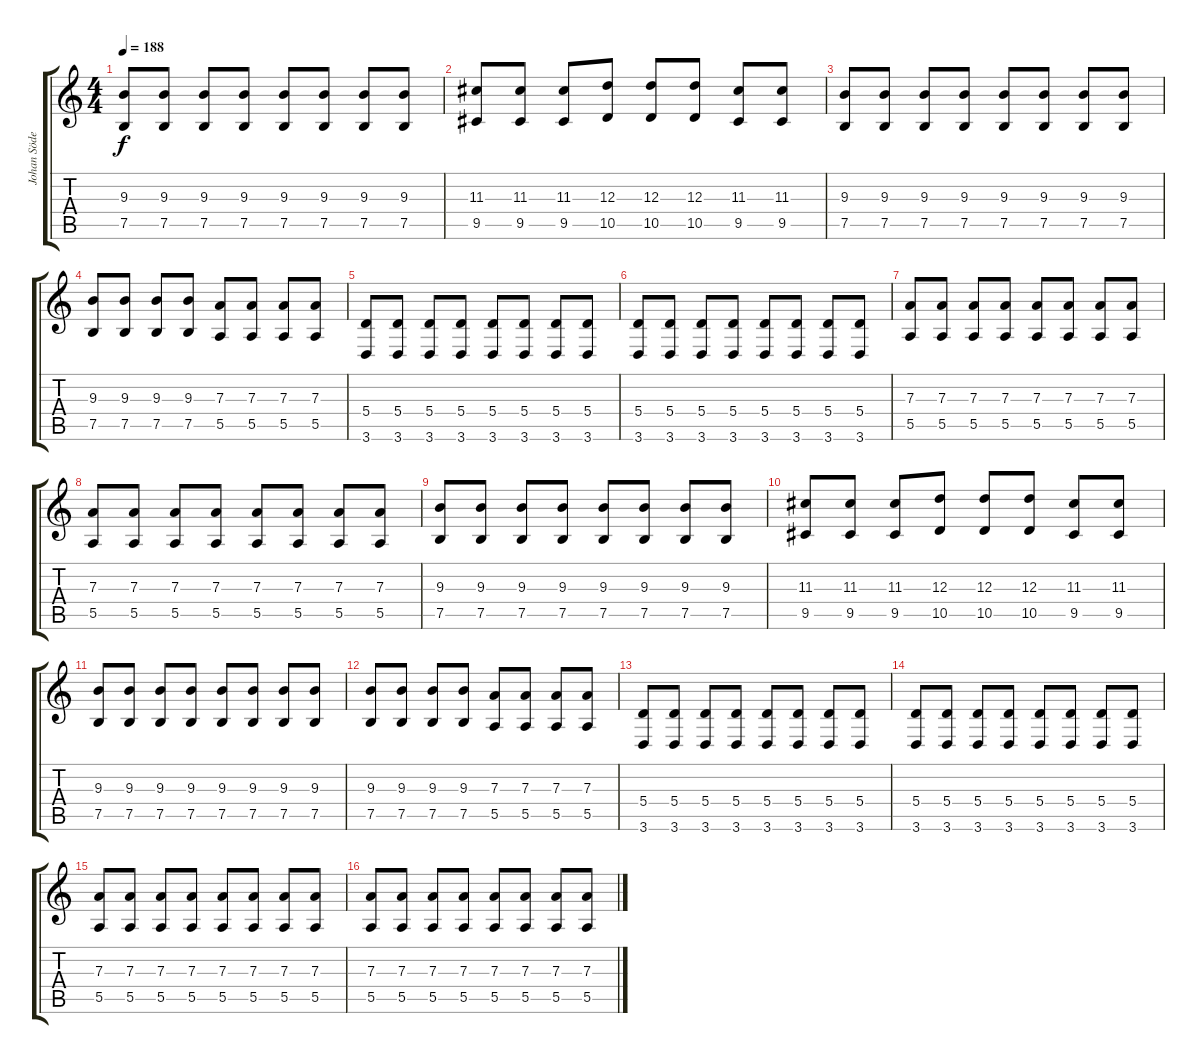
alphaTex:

\track ("Johan Söderberg" "Johan Söde") {instrument distortionguitar}
\staff {score tabs}
\tuning (B3 Gb3 D3 A2 E2 B1) {hide}
\ts (4 4)
\tempo 188
\clef g2
\ks c
(9.3 7.5).8{dy f} (9.3 7.5).8 (9.3 7.5).8 (9.3 7.5).8 (9.3 7.5).8 (9.3 7.5).8 (9.3 7.5).8 (9.3 7.5).8 |
(11.3 9.5).8 (11.3 9.5).8 (11.3 9.5).8 (12.3 10.5).8 (12.3 10.5).8 (12.3 10.5).8 (11.3 9.5).8 (11.3 9.5).8 |
(9.3 7.5).8 (9.3 7.5).8 (9.3 7.5).8 (9.3 7.5).8 (9.3 7.5).8 (9.3 7.5).8 (9.3 7.5).8 (9.3 7.5).8 |
(9.3 7.5).8 (9.3 7.5).8 (9.3 7.5).8 (9.3 7.5).8 (7.3 5.5).8 (7.3 5.5).8 (7.3 5.5).8 (7.3 5.5).8 |
(5.4 3.6).8 (5.4 3.6).8 (5.4 3.6).8 (5.4 3.6).8 (5.4 3.6).8 (5.4 3.6).8 (5.4 3.6).8 (5.4 3.6).8 |
(5.4 3.6).8 (5.4 3.6).8 (5.4 3.6).8 (5.4 3.6).8 (5.4 3.6).8 (5.4 3.6).8 (5.4 3.6).8 (5.4 3.6).8 |
(7.3 5.5).8 (7.3 5.5).8 (7.3 5.5).8 (7.3 5.5).8 (7.3 5.5).8 (7.3 5.5).8 (7.3 5.5).8 (7.3 5.5).8 |
(7.3 5.5).8 (7.3 5.5).8 (7.3 5.5).8 (7.3 5.5).8 (7.3 5.5).8 (7.3 5.5).8 (7.3 5.5).8 (7.3 5.5).8 |
(9.3 7.5).8 (9.3 7.5).8 (9.3 7.5).8 (9.3 7.5).8 (9.3 7.5).8 (9.3 7.5).8 (9.3 7.5).8 (9.3 7.5).8 |
(11.3 9.5).8 (11.3 9.5).8 (11.3 9.5).8 (12.3 10.5).8 (12.3 10.5).8 (12.3 10.5).8 (11.3 9.5).8 (11.3 9.5).8 |
(9.3 7.5).8 (9.3 7.5).8 (9.3 7.5).8 (9.3 7.5).8 (9.3 7.5).8 (9.3 7.5).8 (9.3 7.5).8 (9.3 7.5).8 |
(9.3 7.5).8 (9.3 7.5).8 (9.3 7.5).8 (9.3 7.5).8 (7.3 5.5).8 (7.3 5.5).8 (7.3 5.5).8 (7.3 5.5).8 |
(5.4 3.6).8 (5.4 3.6).8 (5.4 3.6).8 (5.4 3.6).8 (5.4 3.6).8 (5.4 3.6).8 (5.4 3.6).8 (5.4 3.6).8 |
(5.4 3.6).8 (5.4 3.6).8 (5.4 3.6).8 (5.4 3.6).8 (5.4 3.6).8 (5.4 3.6).8 (5.4 3.6).8 (5.4 3.6).8 |
(7.3 5.5).8 (7.3 5.5).8 (7.3 5.5).8 (7.3 5.5).8 (7.3 5.5).8 (7.3 5.5).8 (7.3 5.5).8 (7.3 5.5).8 |
(7.3 5.5).8 (7.3 5.5).8 (7.3 5.5).8 (7.3 5.5).8 (7.3 5.5).8 (7.3 5.5).8 (7.3 5.5).8 (7.3 5.5).8
